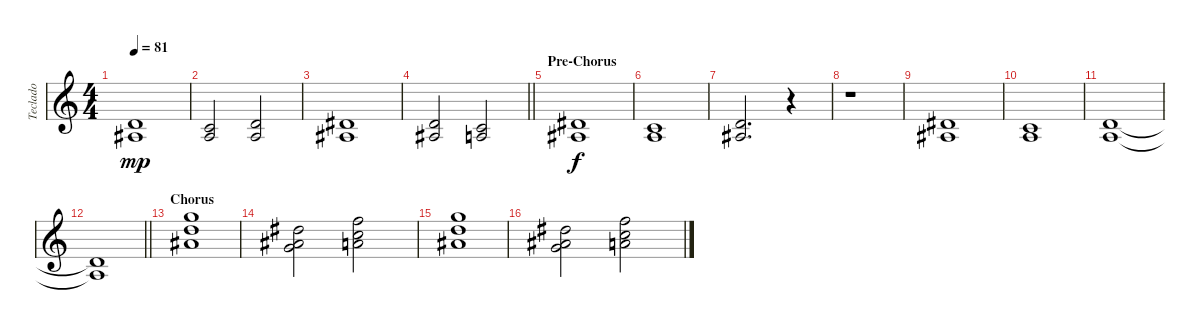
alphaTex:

\track ("Teclado" "Teclado") {instrument stringensemble1}
\staff {score}
\tuning (Eb4 Bb3 Gb3 Db3 Ab2 Eb2) {hide}
\ts (4 4)
\tempo 81
\clef g2
\ks c
(4.2 4.3).1{dy mp} |
(2.2 3.3).2 (4.2 3.3).2 |
(5.2 4.3).1 |
\barLineRight lightlight
(4.2 4.3).2 (2.2 3.3).2 |
\section ("" "Pre-Chorus")
(5.2 4.3).1{dy f} |
(2.2 3.3).1 |
(4.2 4.3).2{d} r.4 |
r.1 |
(5.2 4.3).1 |
(2.2 3.3).1 |
(4.2 3.3).1 |
\barLineRight lightlight
(4.2{t} 3.3{t}).1 |
\section ("" "Chorus")
(16.1 16.2 16.3).1 |
(12.1 12.2 13.3).2 (14.1 14.2 15.3).2 |
(16.1 16.2 16.3).1 |
(12.1 12.2 13.3).2 (14.1 14.2 15.3).2
